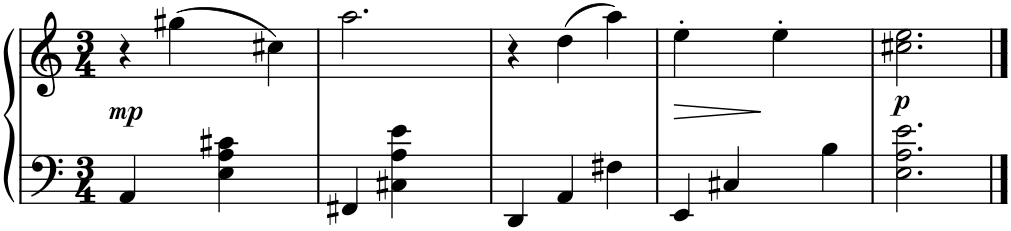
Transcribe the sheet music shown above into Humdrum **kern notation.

**kern	**kern	**dynam
*part1	*part1	*part1
*staff2	*staff1	*staff1/2
*I"Piano	*	*
*I'Pno	*	*
*clefF4	*clefG2	*
*k[]	*k[]	*
*M3/4	*M3/4	*
=1	=1	=1
!	!	!LO:DY:a=2
4AA/	4r	mp
4ryy	(>4gg#X\	.
4E\ 4A\ 4c#X\	4ryy	.
4ryy	4cc#X\)	.
=2	=2	=2
4FF#X/	2.aa\	.
4C#X\ 4A\ 4e\	.	.
4ryy	.	.
=3	=3	=3
4DD/	4r	.
4AA/	(>4dd\	.
4F#X\	4aa\)	.
=4	=4	=4
!	!	!LO:HP:b
4EE/	4ee'\	>
4C#X/	4ryy	.
4ryy	4ee'\	]
4B\	4ryy	.
=5	=5	=5
!	!	!LO:DY:b
2.E\ 2.A\ 2.e\	2.cc#X\ 2.ee\	p
==	==	==
*-	*-	*-
